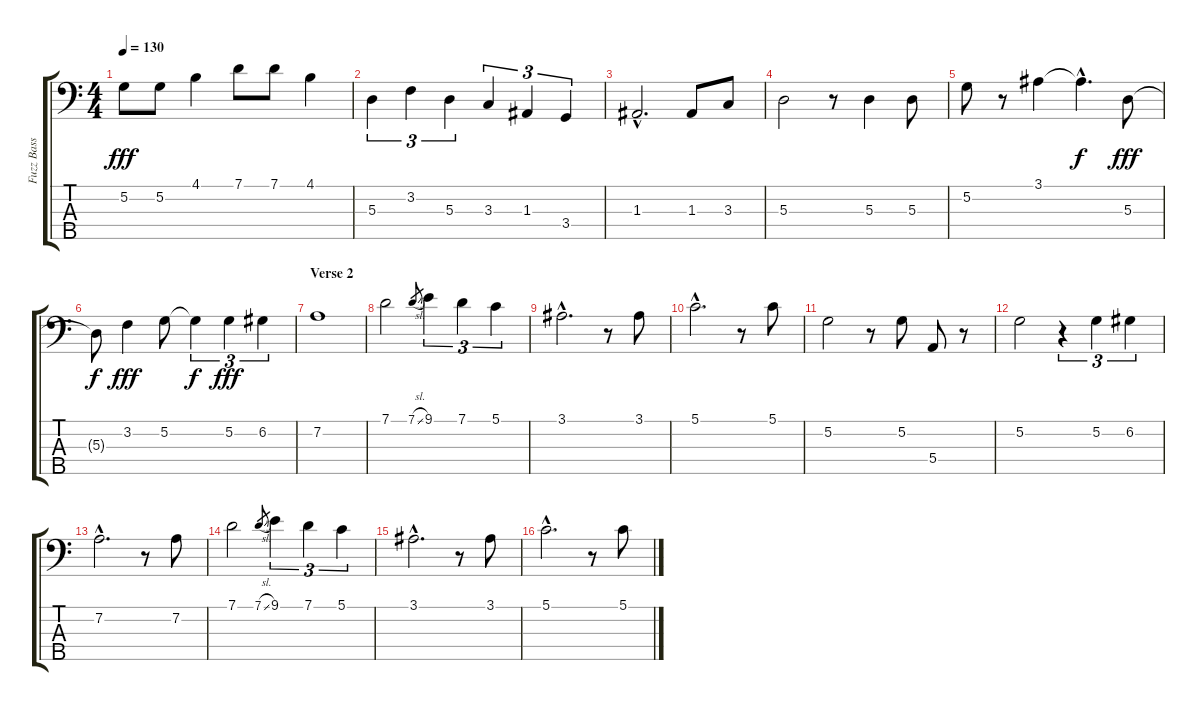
\track ("Fuzz Bass" "Fuzz Bass") {instrument distortionguitar}
\staff {score tabs}
\tuning (G2 D2 A1 E1 B0) {hide}
\ts (4 4)
\tempo 130
\clef f4
\ks c
5.2.8{dy fff} 5.2.8 4.1.4 7.1.8 7.1.8 4.1.4 |
5.3.4{tu (3 2)} 3.2.4{tu (3 2)} 5.3.4{tu (3 2)} 3.3.4{tu (3 2)} 1.3.4{tu (3 2)} 3.4.4{tu (3 2)} |
1.3{hac}.2{d} 1.3.8 3.3.8 |
5.3.2 r.8 5.3.4 5.3.8 |
5.2.8 r.8 3.1.4 3.1{hac t}.4{d dy f} 5.3.8{dy fff} |
5.3{t}.8{dy f} 3.2.4{dy fff} 5.2.8 5.2{t}.4{tu (3 2) dy f} 5.2.4{tu (3 2) dy fff} 6.2.4{tu (3 2)} |
\section ("" "Verse 2")
7.2.1 |
7.1.2 7.1{sl}.8{gr} 9.1.4{tu (3 2)} 7.1.4{tu (3 2)} 5.1.4{tu (3 2)} |
3.1{hac}.2{d} r.8 3.1.8 |
5.1{hac}.2{d} r.8 5.1.8 |
5.2.2 r.8 5.2.8 5.4.8 r.8 |
5.2.2 r.4{tu (3 2)} 5.2.4{tu (3 2)} 6.2.4{tu (3 2)} |
7.2{hac}.2{d} r.8 7.2.8 |
7.1.2 7.1{sl}.8{gr} 9.1.4{tu (3 2)} 7.1.4{tu (3 2)} 5.1.4{tu (3 2)} |
3.1{hac}.2{d} r.8 3.1.8 |
5.1{hac}.2{d} r.8 5.1.8
